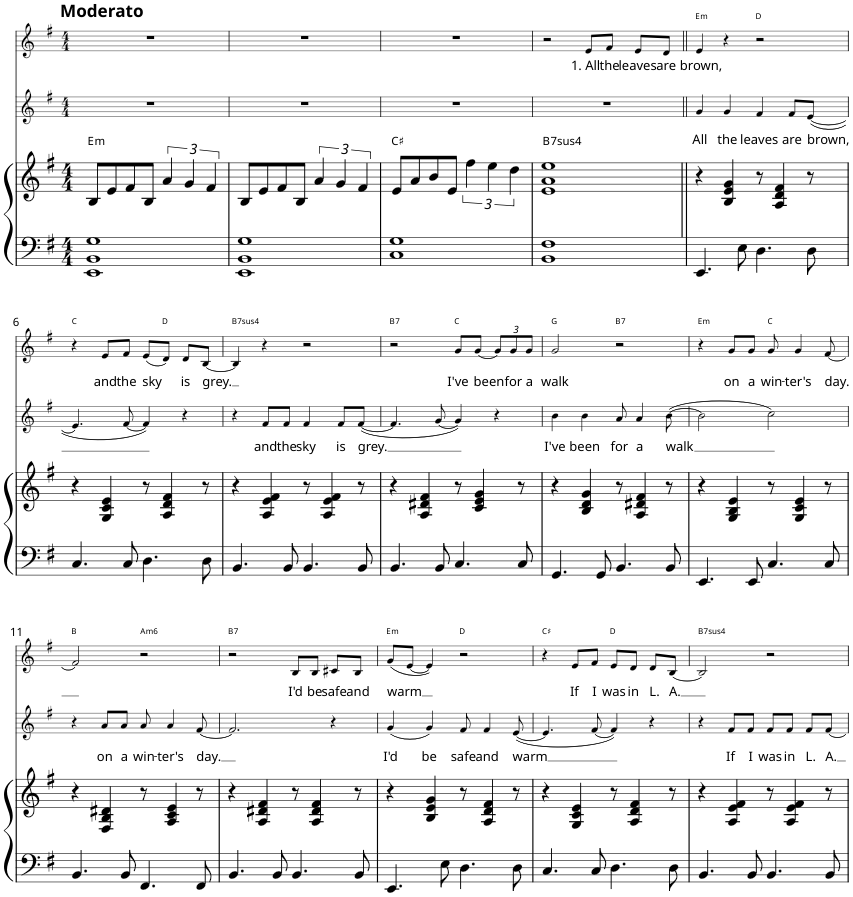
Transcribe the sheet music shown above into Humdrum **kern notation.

**kern	**kern	**harte	**kern	**text	**kern	**text	**harte
*part3	*part3	*part3	*part2	*part2	*part1	*part1	*part1
*staff4	*staff3	*	*staff2	*staff2	*staff1	*staff1	*
*I"Piano	*	*	*I"Alto	*	*I"Soprano	*	*
*I'Pno	*	*	*	*	*	*	*
*	*	*	*stria5	*	*stria5	*	*
*clefF4	*clefG2	*	*clefG2	*	*clefG2	*	*
*k[f#]	*k[f#]	*	*k[f#]	*	*k[f#]	*	*
*M4/4	*M4/4	*	*M4/4	*	*M4/4	*	*
=1	=1	=1	=1	=1	=1	=1	=1
!	!	!LO:H:kt=m	!	!	!LO:TX:a:B:t=Moderato	!	!
1EE 1BB 1G	8B/L	E:min	1r	.	1r	.	.
.	8e/	.	.	.	.	.	.
.	8f#/	.	.	.	.	.	.
.	8B/J	.	.	.	.	.	.
.	6a/	.	.	.	.	.	.
.	6g/	.	.	.	.	.	.
.	6f#/	.	.	.	.	.	.
=2	=2	=2	=2	=2	=2	=2	=2
1EE 1BB 1G	8B/L	.	1r	.	1r	.	.
.	8e/	.	.	.	.	.	.
.	8f#/	.	.	.	.	.	.
.	8B/J	.	.	.	.	.	.
.	6a/	.	.	.	.	.	.
.	6g/	.	.	.	.	.	.
.	6f#/	.	.	.	.	.	.
=3	=3	=3	=3	=3	=3	=3	=3
1C 1G	8e/L	C#:maj	1r	.	1r	.	.
.	8a/	.	.	.	.	.	.
.	8b/	.	.	.	.	.	.
.	8e/J	.	.	.	.	.	.
.	6ff#\	.	.	.	.	.	.
.	6ee\	.	.	.	.	.	.
.	6dd\	.	.	.	.	.	.
=4	=4	=4	=4	=4	=4	=4	=4
!	!	!LO:H:kt=74	!	!	!	!	!
1BB 1F#	1e 1a 1ee	B:sus4(7)	1r	.	2r	.	.
!	!	!	!	!	!	!LO:LY:b	!
.	.	.	.	.	8e/L	1. All	.
!	!	!	!	!	!	!LO:LY:b	!
.	.	.	.	.	8f#/J	the	.
!	!	!	!	!	!	!LO:LY:b	!
.	.	.	.	.	8e/L	leaves	.
!	!	!	!	!	!	!LO:LY:b	!
.	.	.	.	.	8d/J	are	.
=5||	=5||	=5||	=5||	=5||	=5||	=5||	=5||
!	!	!	!	!LO:LY:b	!	!LO:LY:b	!LO:H:kt=m
4.EE/	4r	.	4g/	All	4e/	brown,	E:min
!	!	!	!	!LO:LY:b	!	!	!
.	4B/ 4e/ 4g/	.	4g/	the	4r	.	.
8E\	.	.	.	.	.	.	.
!	!	!	!	!LO:LY:b	!	!	!
4.D\	8r	.	4f#/	leaves	2r	.	D:maj
.	4A/ 4d/ 4f#/	.	.	.	.	.	.
!	!	!	!	!LO:LY:b	!	!	!
.	.	.	8f#/L	are	.	.	.
!	!	!	!	!LO:LY:b	!	!	!
8D\	8r	.	([8e/J	brown,	.	.	.
!!LO:LB:g=z
=6	=6	=6	=6	=6	=6	=6	=6
4.C/	4r	.	4.e/]	.	4r	.	C:maj
!	!	!	!	!	!	!LO:LY:b	!
.	4G/ 4c/ 4e/	.	.	.	8e/L	and	.
!	!	!	!	!	!	!LO:LY:b	!
8C/	.	.	[8f#/	.	8f#/J	the	.
!	!	!	!	!	!	!LO:LY:b	!
4.D\	8r	.	4f#/])	.	(8e/L	sky	.
.	4A/ 4d/ 4f#/	.	.	.	8d/J)	.	D:maj
!	!	!	!	!	!	!LO:LY:b	!
.	.	.	4r	.	8d/L	is	.
!	!	!	!	!	!	!LO:LY:b	!
8D\	8r	.	.	.	[8B/J	-grey.	.
=7	=7	=7	=7	=7	=7	=7	=7
!	!	!	!	!	!	!	!LO:H:kt=74
4.BB/	4r	.	4r	.	4B/]	.	B:sus4(7)
!	!	!	!	!LO:LY:b	!	!	!
.	4A/ 4e/ 4f#/	.	8f#/L	and	4r	.	.
!	!	!	!	!LO:LY:b	!	!	!
8BB/	.	.	8f#/J	the	.	.	.
!	!	!	!	!LO:LY:b	!	!	!
4.BB/	8r	.	4f#/	sky	2r	.	.
.	4A/ 4e/ 4f#/	.	.	.	.	.	.
!	!	!	!	!LO:LY:b	!	!	!
.	.	.	8f#/L	is	.	.	.
!	!	!	!	!LO:LY:b	!	!	!
8BB/	8r	.	([8f#/J	-grey.	.	.	.
=8	=8	=8	=8	=8	=8	=8	=8
!	!	!	!	!	!	!	!LO:H:kt=7
4.BB/	4r	.	4.f#/]	.	2r	.	B:7
.	4A/ 4d#X/ 4f#/	.	.	.	.	.	.
8BB/	.	.	[8g/	.	.	.	.
!	!	!	!	!	!	!LO:LY:b	!
4.C/	8r	.	4g/])	.	8g/L	I've	C:maj
!	!	!	!	!	!	!LO:LY:b	!
.	4c/ 4e/ 4g/	.	.	.	[8g/J	-been	.
*	*	*	*	*	*Xbrackettup	*	*
.	.	.	4r	.	12g/L]	.	.
!	!	!	!	!	!	!LO:LY:b	!
.	.	.	.	.	12g/	for	.
8C/	8r	.	.	.	.	.	.
!	!	!	!	!	!	!LO:LY:b	!
.	.	.	.	.	12g/J	a	.
=9	=9	=9	=9	=9	=9	=9	=9
!	!	!	!	!LO:LY:b	!	!LO:LY:b	!
4.GG/	4r	.	4b\	I've	2g/	walk	G:maj
!	!	!	!	!LO:LY:b	!	!	!
.	4B/ 4d/ 4g/	.	4b\	been	.	.	.
8GG/	.	.	.	.	.	.	.
!	!	!	!	!LO:LY:b	!	!	!LO:H:kt=7
4.BB/	8r	.	8a/	for	2r	.	B:7
!	!	!	!	!LO:LY:b	!	!	!
.	4A/ 4d#X/ 4f#/	.	4a/	a	.	.	.
!	!	!	!	!LO:LY:b	!	!	!
8BB/	8r	.	([8b\	-walk	.	.	.
=10	=10	=10	=10	=10	=10	=10	=10
!	!	!	!	!	!	!	!LO:H:kt=m
4.EE/	4r	.	2b\]	.	4r	.	E:min
!	!	!	!	!	!	!LO:LY:b	!
.	4G/ 4B/ 4e/	.	.	.	8g/L	on	.
!	!	!	!	!	!	!LO:LY:b	!
8EE/	.	.	.	.	8g/J	a	.
!	!	!	!	!	!	!LO:LY:b	!
4.C/	8r	.	2cc\)	.	8g/	win-	C:maj
!	!	!	!	!	!	!LO:LY:b	!
.	4G/ 4c/ 4e/	.	.	.	4g/	-ter's	.
!	!	!	!	!	!	!LO:LY:b	!
8C/	8r	.	.	.	[8f#/	-day.	.
!!LO:LB:g=z
=11	=11	=11	=11	=11	=11	=11	=11
4.BB/	4r	.	4r	.	2f#/]	.	B:maj
!	!	!	!	!LO:LY:b	!	!	!
.	4F#/ 4B/ 4d#X/	.	8a/L	on	.	.	.
!	!	!	!	!LO:LY:b	!	!	!
8BB/	.	.	8a/J	a	.	.	.
!	!	!	!	!LO:LY:b	!	!	!LO:H:kt=m6
4.FF#/	8r	.	8a/	win-	2r	.	A:min6
!	!	!	!	!LO:LY:b	!	!	!
.	4A/ 4c/ 4e/	.	4a/	-ter's	.	.	.
!	!	!	!	!LO:LY:b	!	!	!
8FF#/	8r	.	[8f#/	-day.	.	.	.
=12	=12	=12	=12	=12	=12	=12	=12
!	!	!	!	!	!	!	!LO:H:kt=7
4.BB/	4r	.	2.f#/]	.	2r	.	B:7
.	4A/ 4d#X/ 4f#/	.	.	.	.	.	.
8BB/	.	.	.	.	.	.	.
!	!	!	!	!	!	!LO:LY:b	!
4.BB/	8r	.	.	.	8B/L	I'd	.
!	!	!	!	!	!	!LO:LY:b	!
.	4A/ 4d#/ 4f#/	.	.	.	8B/J	be	.
!	!	!	!	!	!	!LO:LY:b	!
.	.	.	4r	.	8c#X/L	safe	.
!	!	!	!	!	!	!LO:LY:b	!
8BB/	8r	.	.	.	8B/J	and	.
=13	=13	=13	=13	=13	=13	=13	=13
!	!	!	!	!LO:LY:b	!	!LO:LY:b	!LO:H:kt=m
4.EE/	4r	.	(4g/	I'd	(8g/L	-warm	E:min
.	.	.	.	.	[8e/J	.	.
!	!	!	!	!LO:LY:b	!	!	!
.	4B/ 4e/ 4g/	.	4g/)	be	4e/])	.	.
8E\	.	.	.	.	.	.	.
!	!	!	!	!LO:LY:b	!	!	!
4.D\	8r	.	8f#/	safe	2r	.	D:maj
!	!	!	!	!LO:LY:b	!	!	!
.	4A/ 4d/ 4f#/	.	4f#/	and	.	.	.
!	!	!	!	!LO:LY:b	!	!	!
8D\	8r	.	([8e/	warm	.	.	.
=14	=14	=14	=14	=14	=14	=14	=14
4.C/	4r	.	4.e/]	.	4r	.	C#:maj
!	!	!	!	!	!	!LO:LY:b	!
.	4G/ 4c/ 4e/	.	.	.	8e/L	If	.
!	!	!	!	!	!	!LO:LY:b	!
8C/	.	.	[8f#/	.	8f#/J	I	.
!	!	!	!	!	!	!LO:LY:b	!
4.D\	8r	.	4f#/])	.	8e/L	was	D:maj
!	!	!	!	!	!	!LO:LY:b	!
.	4A/ 4d/ 4f#/	.	.	.	8d/J	in	.
!	!	!	!	!	!	!LO:LY:b	!
.	.	.	4r	.	8d/L	L.	.
!	!	!	!	!	!	!LO:LY:b	!
8D\	8r	.	.	.	[8B/J	-A.	.
=15	=15	=15	=15	=15	=15	=15	=15
!	!	!	!	!	!	!	!LO:H:kt=74
4.BB/	4r	.	4r	.	2B/]	.	B:sus4(7)
!	!	!	!	!LO:LY:b	!	!	!
.	4A/ 4e/ 4f#/	.	8f#/L	If	.	.	.
!	!	!	!	!LO:LY:b	!	!	!
8BB/	.	.	8f#/J	I	.	.	.
!	!	!	!	!LO:LY:b	!	!	!
4.BB/	8r	.	8f#/L	was	2r	.	.
!	!	!	!	!LO:LY:b	!	!	!
.	4A/ 4e/ 4f#/	.	8f#/J	in	.	.	.
!	!	!	!	!LO:LY:b	!	!	!
.	.	.	8f#/L	L.	.	.	.
!	!	!	!	!LO:LY:b	!	!	!
8BB/	8r	.	[8f#/J	A.	.	.	.
=	=	=	=	=	=	=	=
*-	*-	*-	*-	*-	*-	*-	*-
